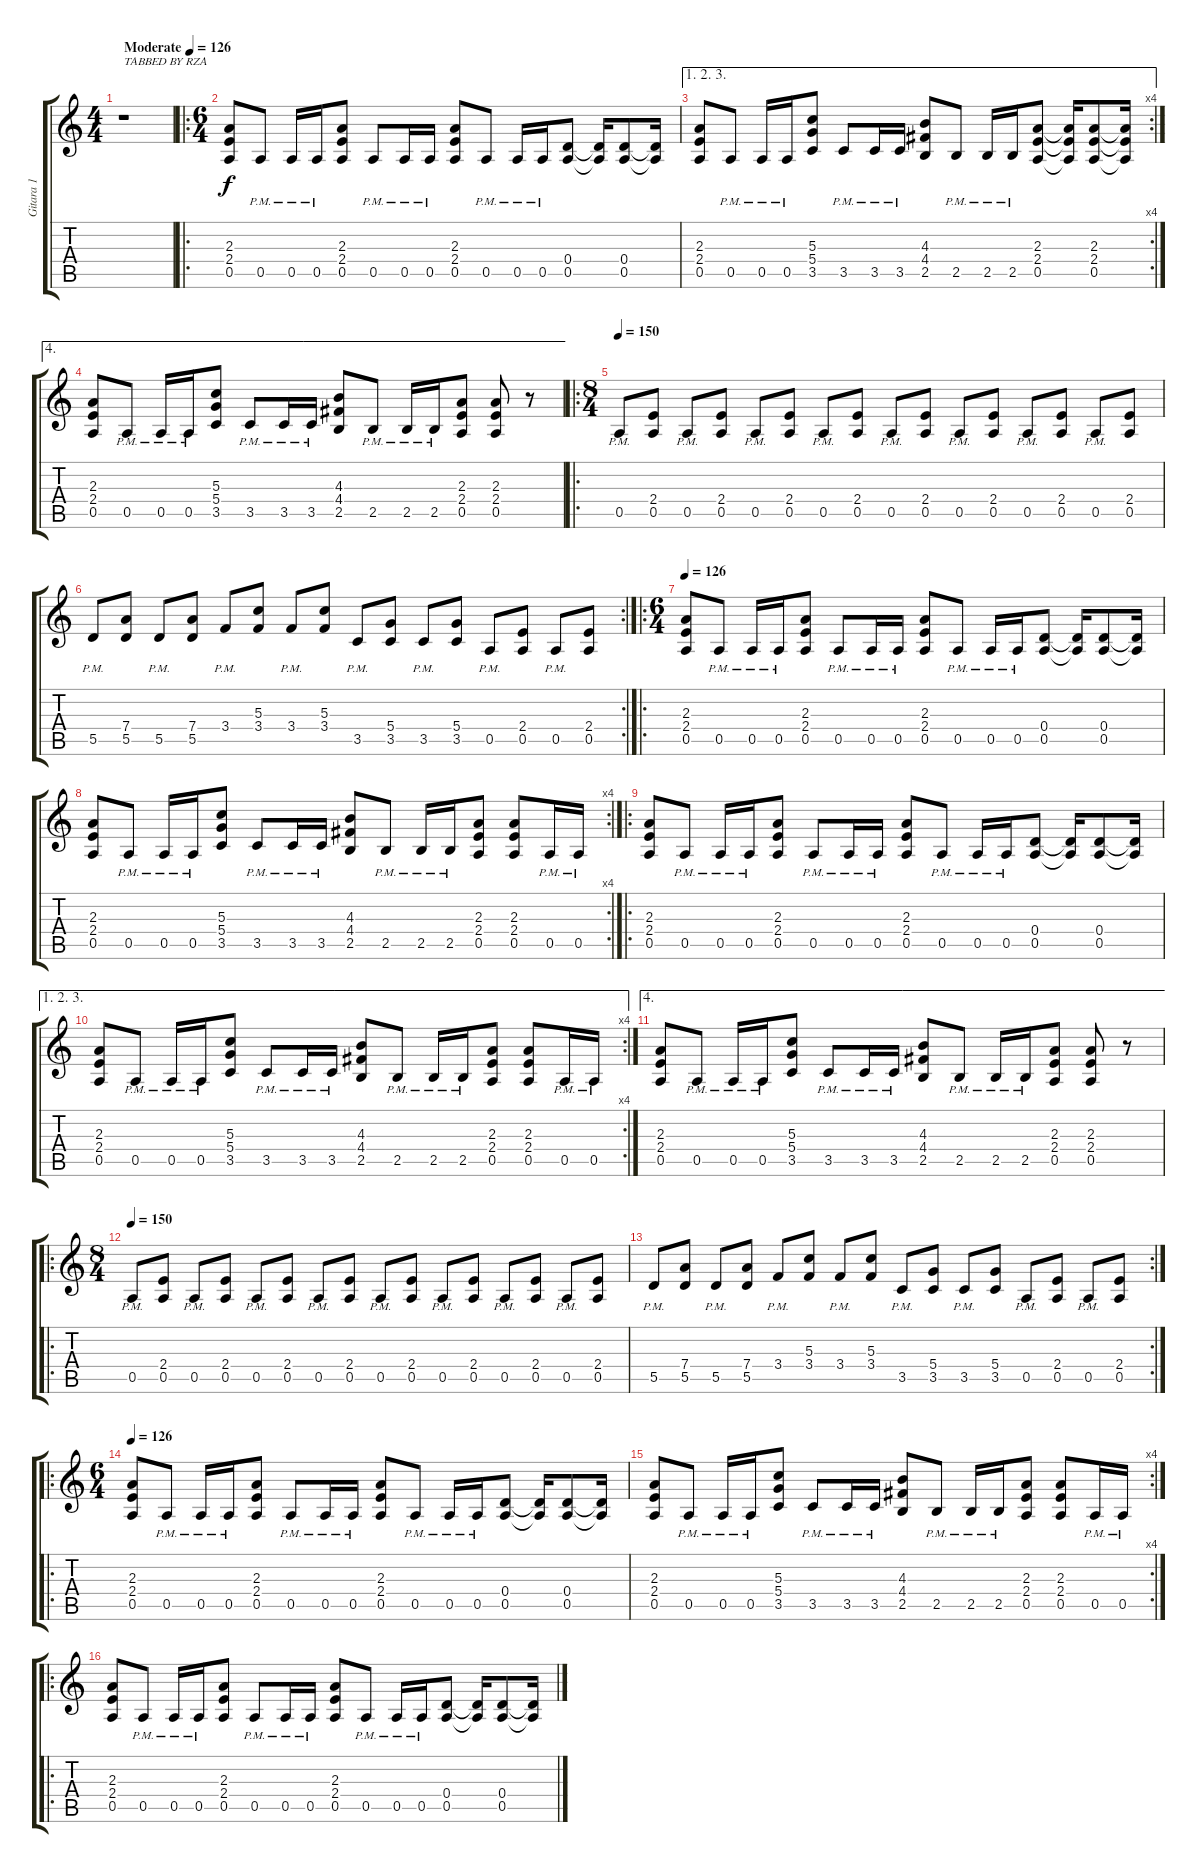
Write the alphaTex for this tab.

\track ("Gitara 1" "Gitara 1") {instrument distortionguitar}
\staff {score tabs}
\tuning (E4 B3 G3 D3 A2 E2) {hide}
\ts (4 4)
\tempo (126 "Moderate")
\clef g2
\ks c
r.1{txt "TABBED BY RZA" dy f instrument distortionguitar} |
\ro
\ts (6 4)
(2.3 2.4 0.5).8 0.5{pm}.8 0.5{pm}.16 0.5{pm}.16 (2.3 2.4 0.5).8 0.5{pm}.8 0.5{pm}.16 0.5{pm}.16 (2.3 2.4 0.5).8 0.5{pm}.8 0.5{pm}.16 0.5{pm}.16 (0.4 0.5).8 (0.4{t} 0.5{t}).16 (0.4 0.5).8 (0.4{t} 0.5{t}).16 |
\ae (1 2 3)
\rc 4
(2.3 2.4 0.5).8 0.5{pm}.8 0.5{pm}.16 0.5{pm}.16 (5.3 5.4 3.5).8 3.5{pm}.8 3.5{pm}.16 3.5{pm}.16 (4.3 4.4 2.5).8 2.5{pm}.8 2.5{pm}.16 2.5{pm}.16 (2.3 2.4 0.5).8 (2.3{t} 2.4{t} 0.5{t}).16 (2.3 2.4 0.5).8 (2.3{t} 2.4{t} 0.5{t}).16 |
\ae 4
(2.3 2.4 0.5).8 0.5{pm}.8 0.5{pm}.16 0.5{pm}.16 (5.3 5.4 3.5).8 3.5{pm}.8 3.5{pm}.16 3.5{pm}.16 (4.3 4.4 2.5).8 2.5{pm}.8 2.5{pm}.16 2.5{pm}.16 (2.3 2.4 0.5).8 (2.3 2.4 0.5).8 r.8 |
\ro
\ts (8 4)
\tempo 150
0.5{pm}.8{volume 15} (2.4 0.5).8 0.5{pm}.8 (2.4 0.5).8 0.5{pm}.8 (2.4 0.5).8 0.5{pm}.8 (2.4 0.5).8 0.5{pm}.8 (2.4 0.5).8 0.5{pm}.8 (2.4 0.5).8 0.5{pm}.8 (2.4 0.5).8 0.5{pm}.8 (2.4 0.5).8 |
\rc 2
5.5{pm}.8 (7.4 5.5).8 5.5{pm}.8 (7.4 5.5).8 3.4{pm}.8 (5.3 3.4).8 3.4{pm}.8 (5.3 3.4).8 3.5{pm}.8 (5.4 3.5).8 3.5{pm}.8 (5.4 3.5).8 0.5{pm}.8 (2.4 0.5).8 0.5{pm}.8 (2.4 0.5).8 |
\ro
\ts (6 4)
\tempo 126
(2.3 2.4 0.5).8{volume 10} 0.5{pm}.8 0.5{pm}.16 0.5{pm}.16 (2.3 2.4 0.5).8 0.5{pm}.8 0.5{pm}.16 0.5{pm}.16 (2.3 2.4 0.5).8 0.5{pm}.8 0.5{pm}.16 0.5{pm}.16 (0.4 0.5).8 (0.4{t} 0.5{t}).16 (0.4 0.5).8 (0.4{t} 0.5{t}).16 |
\rc 4
(2.3 2.4 0.5).8 0.5{pm}.8 0.5{pm}.16 0.5{pm}.16 (5.3 5.4 3.5).8 3.5{pm}.8 3.5{pm}.16 3.5{pm}.16 (4.3 4.4 2.5).8 2.5{pm}.8 2.5{pm}.16 2.5{pm}.16 (2.3 2.4 0.5).8 (2.3 2.4 0.5).8 0.5{pm}.16 0.5{pm}.16 |
\ro
(2.3 2.4 0.5).8 0.5{pm}.8 0.5{pm}.16 0.5{pm}.16 (2.3 2.4 0.5).8 0.5{pm}.8 0.5{pm}.16 0.5{pm}.16 (2.3 2.4 0.5).8 0.5{pm}.8 0.5{pm}.16 0.5{pm}.16 (0.4 0.5).8 (0.4{t} 0.5{t}).16 (0.4 0.5).8 (0.4{t} 0.5{t}).16 |
\ae (1 2 3)
\rc 4
(2.3 2.4 0.5).8 0.5{pm}.8 0.5{pm}.16 0.5{pm}.16 (5.3 5.4 3.5).8 3.5{pm}.8 3.5{pm}.16 3.5{pm}.16 (4.3 4.4 2.5).8 2.5{pm}.8 2.5{pm}.16 2.5{pm}.16 (2.3 2.4 0.5).8 (2.3 2.4 0.5).8 0.5{pm}.16 0.5{pm}.16 |
\ae 4
(2.3 2.4 0.5).8 0.5{pm}.8 0.5{pm}.16 0.5{pm}.16 (5.3 5.4 3.5).8 3.5{pm}.8 3.5{pm}.16 3.5{pm}.16 (4.3 4.4 2.5).8 2.5{pm}.8 2.5{pm}.16 2.5{pm}.16 (2.3 2.4 0.5).8 (2.3 2.4 0.5).8 r.8 |
\ro
\ts (8 4)
\tempo 150
0.5{pm}.8{volume 15} (2.4 0.5).8 0.5{pm}.8 (2.4 0.5).8 0.5{pm}.8 (2.4 0.5).8 0.5{pm}.8 (2.4 0.5).8 0.5{pm}.8 (2.4 0.5).8 0.5{pm}.8 (2.4 0.5).8 0.5{pm}.8 (2.4 0.5).8 0.5{pm}.8 (2.4 0.5).8 |
\rc 2
5.5{pm}.8 (7.4 5.5).8 5.5{pm}.8 (7.4 5.5).8 3.4{pm}.8 (5.3 3.4).8 3.4{pm}.8 (5.3 3.4).8 3.5{pm}.8 (5.4 3.5).8 3.5{pm}.8 (5.4 3.5).8 0.5{pm}.8 (2.4 0.5).8 0.5{pm}.8 (2.4 0.5).8 |
\ro
\ts (6 4)
\tempo 126
(2.3 2.4 0.5).8{volume 10} 0.5{pm}.8 0.5{pm}.16 0.5{pm}.16 (2.3 2.4 0.5).8 0.5{pm}.8 0.5{pm}.16 0.5{pm}.16 (2.3 2.4 0.5).8 0.5{pm}.8 0.5{pm}.16 0.5{pm}.16 (0.4 0.5).8 (0.4{t} 0.5{t}).16 (0.4 0.5).8 (0.4{t} 0.5{t}).16 |
\rc 4
(2.3 2.4 0.5).8 0.5{pm}.8 0.5{pm}.16 0.5{pm}.16 (5.3 5.4 3.5).8 3.5{pm}.8 3.5{pm}.16 3.5{pm}.16 (4.3 4.4 2.5).8 2.5{pm}.8 2.5{pm}.16 2.5{pm}.16 (2.3 2.4 0.5).8 (2.3 2.4 0.5).8 0.5{pm}.16 0.5{pm}.16 |
\ro
(2.3 2.4 0.5).8 0.5{pm}.8 0.5{pm}.16 0.5{pm}.16 (2.3 2.4 0.5).8 0.5{pm}.8 0.5{pm}.16 0.5{pm}.16 (2.3 2.4 0.5).8 0.5{pm}.8 0.5{pm}.16 0.5{pm}.16 (0.4 0.5).8 (0.4{t} 0.5{t}).16 (0.4 0.5).8 (0.4{t} 0.5{t}).16
